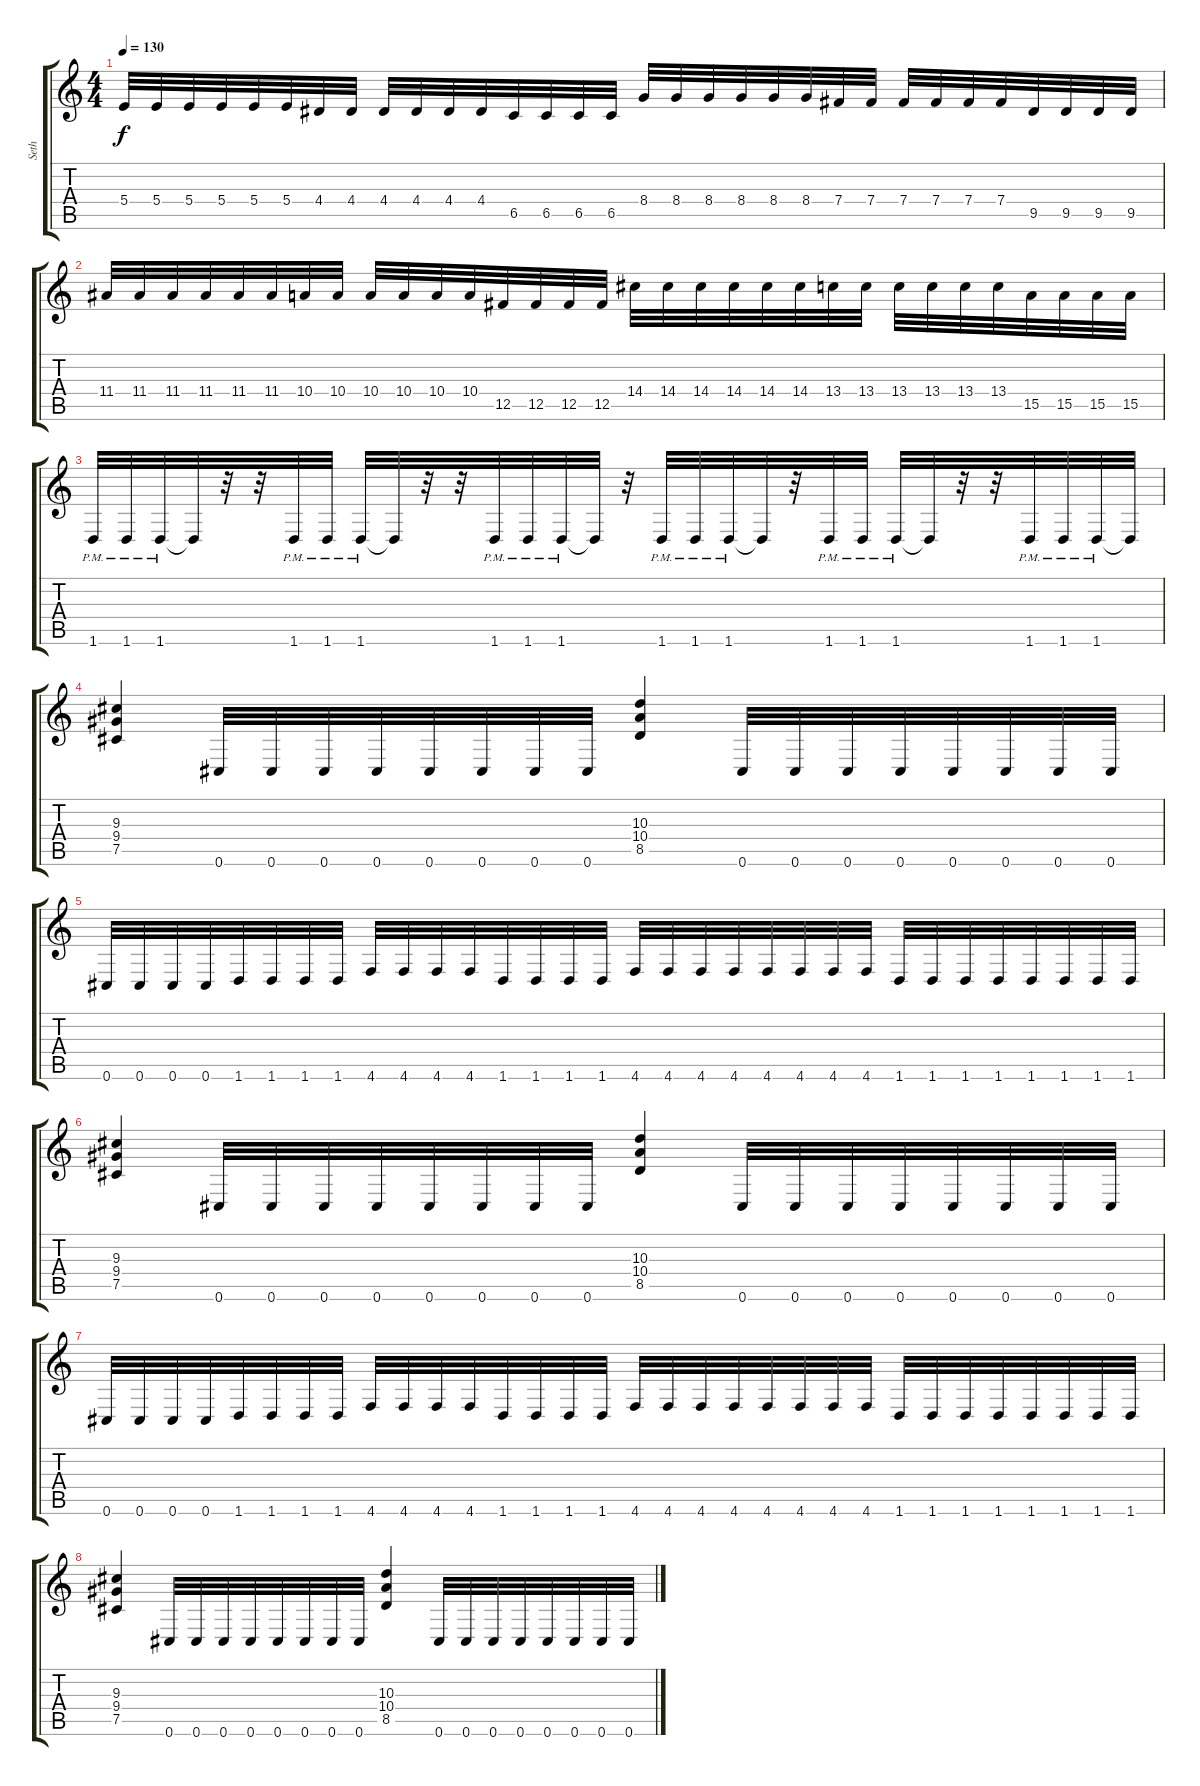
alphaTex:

\track ("Seth" "Seth") {instrument distortionguitar}
\staff {score tabs}
\tuning (Db4 Ab3 E3 B2 Gb2 Db2) {hide}
\ts (4 4)
\tempo 130
\clef g2
\ks c
5.4.32{dy f} 5.4.32 5.4.32 5.4.32 5.4.32 5.4.32 4.4.32 4.4.32 4.4.32 4.4.32 4.4.32 4.4.32 6.5.32 6.5.32 6.5.32 6.5.32 8.4.32 8.4.32 8.4.32 8.4.32 8.4.32 8.4.32 7.4.32 7.4.32 7.4.32 7.4.32 7.4.32 7.4.32 9.5.32 9.5.32 9.5.32 9.5.32 |
11.4.32 11.4.32 11.4.32 11.4.32 11.4.32 11.4.32 10.4.32 10.4.32 10.4.32 10.4.32 10.4.32 10.4.32 12.5.32 12.5.32 12.5.32 12.5.32 14.4.32 14.4.32 14.4.32 14.4.32 14.4.32 14.4.32 13.4.32 13.4.32 13.4.32 13.4.32 13.4.32 13.4.32 15.5.32 15.5.32 15.5.32 15.5.32 |
1.6{pm}.32 1.6{pm}.32 1.6{pm}.32 1.6{t}.32 r.32 r.32 1.6{pm}.32 1.6{pm}.32 1.6{pm}.32 1.6{t}.32 r.32 r.32 1.6{pm}.32 1.6{pm}.32 1.6{pm}.32 1.6{t}.32 r.32 1.6{pm}.32 1.6{pm}.32 1.6{pm}.32 1.6{t}.32 r.32 1.6{pm}.32 1.6{pm}.32 1.6{pm}.32 1.6{t}.32 r.32 r.32 1.6{pm}.32 1.6{pm}.32 1.6{pm}.32 1.6{t}.32 |
(9.3 9.4 7.5).4 0.6.32 0.6.32 0.6.32 0.6.32 0.6.32 0.6.32 0.6.32 0.6.32 (10.3 10.4 8.5).4 0.6.32 0.6.32 0.6.32 0.6.32 0.6.32 0.6.32 0.6.32 0.6.32 |
0.6.32 0.6.32 0.6.32 0.6.32 1.6.32 1.6.32 1.6.32 1.6.32 4.6.32 4.6.32 4.6.32 4.6.32 1.6.32 1.6.32 1.6.32 1.6.32 4.6.32 4.6.32 4.6.32 4.6.32 4.6.32 4.6.32 4.6.32 4.6.32 1.6.32 1.6.32 1.6.32 1.6.32 1.6.32 1.6.32 1.6.32 1.6.32 |
(9.3 9.4 7.5).4 0.6.32 0.6.32 0.6.32 0.6.32 0.6.32 0.6.32 0.6.32 0.6.32 (10.3 10.4 8.5).4 0.6.32 0.6.32 0.6.32 0.6.32 0.6.32 0.6.32 0.6.32 0.6.32 |
0.6.32 0.6.32 0.6.32 0.6.32 1.6.32 1.6.32 1.6.32 1.6.32 4.6.32 4.6.32 4.6.32 4.6.32 1.6.32 1.6.32 1.6.32 1.6.32 4.6.32 4.6.32 4.6.32 4.6.32 4.6.32 4.6.32 4.6.32 4.6.32 1.6.32 1.6.32 1.6.32 1.6.32 1.6.32 1.6.32 1.6.32 1.6.32 |
(9.3 9.4 7.5).4 0.6.32 0.6.32 0.6.32 0.6.32 0.6.32 0.6.32 0.6.32 0.6.32 (10.3 10.4 8.5).4 0.6.32 0.6.32 0.6.32 0.6.32 0.6.32 0.6.32 0.6.32 0.6.32
